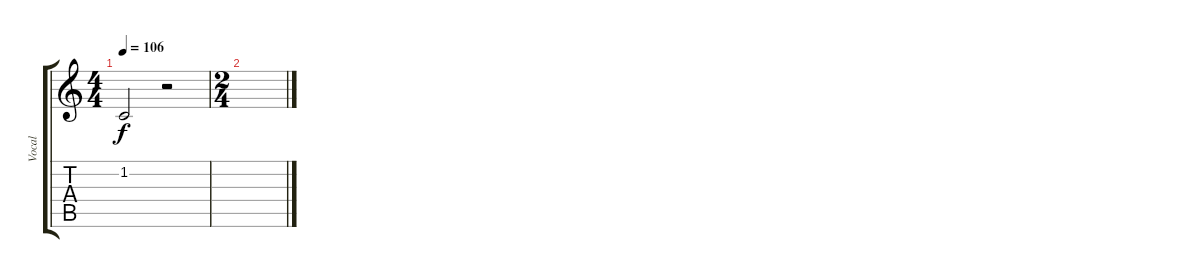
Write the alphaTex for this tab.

\track ("Vocal" "Vocal") {instrument acousticgrandpiano}
\staff {score tabs}
\tuning (E4 B3 G3 D3 A2 E2) {hide}
\ts (4 4)
\tempo 106
\clef g2
\ks c
1.2{t}.2{dy f} r.2 |
\ts (2 4)
